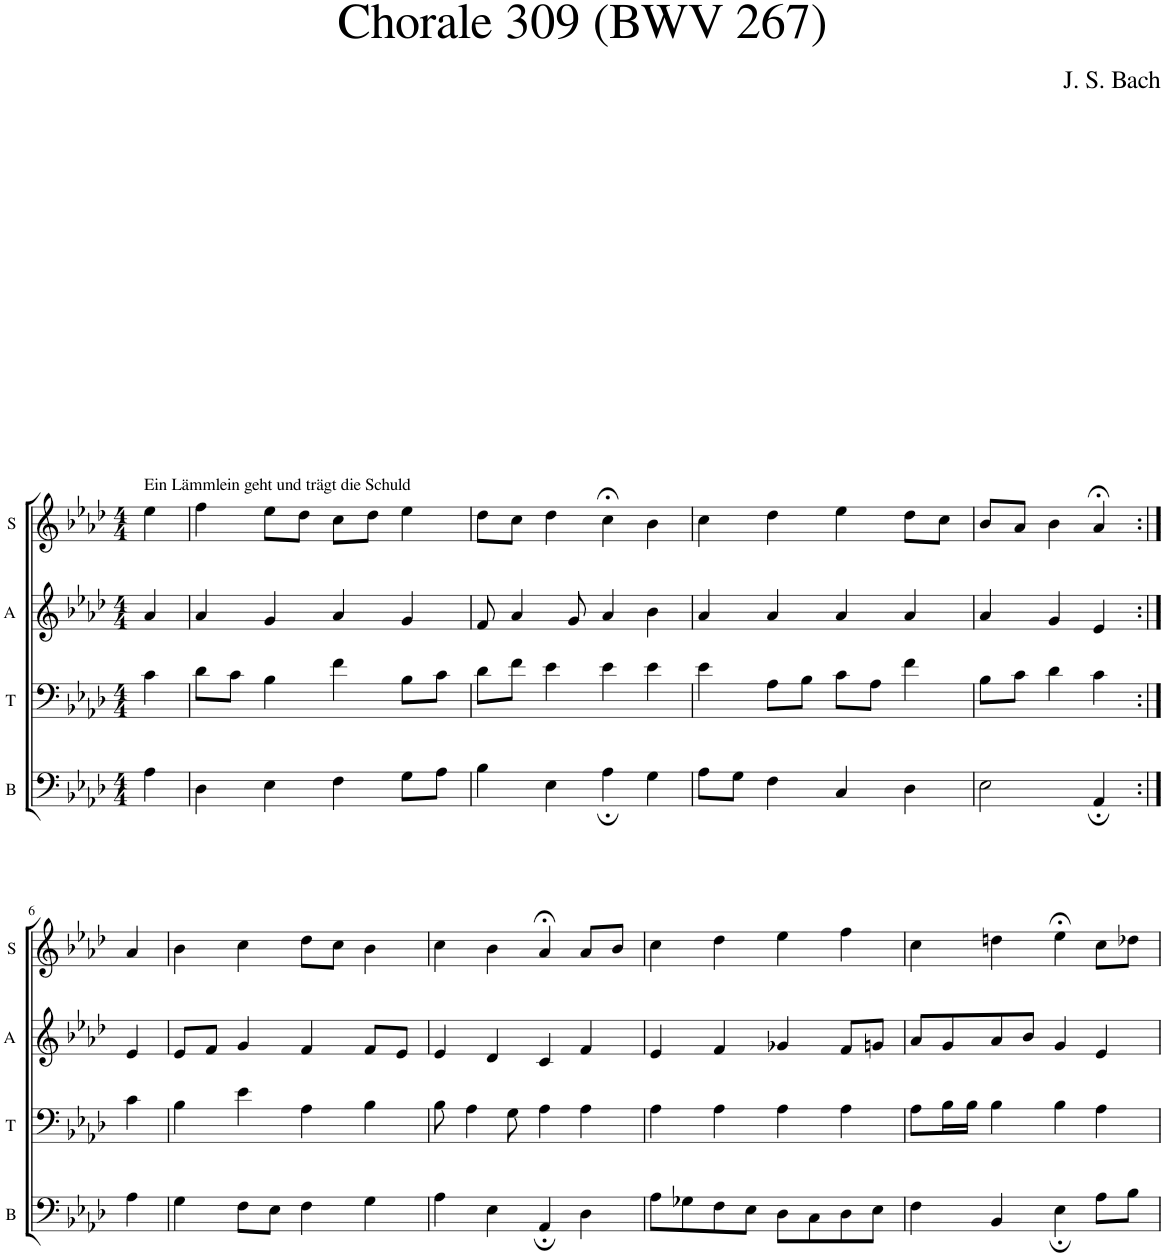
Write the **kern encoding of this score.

**kern	**kern	**kern	**kern
*part4	*part3	*part2	*part1
*staff4	*staff3	*staff2	*staff1
*I"B	*I"T	*I"A	*I"S
*I'B	*I'T	*I'A	*I'S
*clefF4	*clefF4	*clefG2	*clefG2
*k[b-e-a-d-]	*k[b-e-a-d-]	*k[b-e-a-d-]	*k[b-e-a-d-]
*M4/4	*M4/4	*M4/4	*M4/4
=1	=1	=1	=1
!	!	!	!LO:TX:a:t=Ein Lämmlein geht und trägt die Schuld
4A-\	4c\	4a-/	4ee-\
=2	=2	=2	=2
4D-\	8d-\L	4a-/	4ff\
.	8c\J	.	.
4E-\	4B-\	4g/	8ee-\L
.	.	.	8dd-\J
4F\	4f\	4a-/	8cc\L
.	.	.	8dd-\J
8G\L	8B-\L	4g/	4ee-\
8A-\J	8c\J	.	.
=3	=3	=3	=3
4B-\	8d-\L	8f/	8dd-\L
.	8f\J	4a-/	8cc\J
4E-\	4e-\	.	4dd-\
.	.	8g/	.
4A-;\	4e-\	4a-/	4cc;<\
4G\	4e-\	4b-\	4b-\
=4	=4	=4	=4
8A-\L	4e-\	4a-/	4cc\
8G\J	.	.	.
4F\	8A-\L	4a-/	4dd-\
.	8B-\J	.	.
4C/	8c\L	4a-/	4ee-\
.	8A-\J	.	.
4D-\	4f\	4a-/	8dd-\L
.	.	.	8cc\J
=5	=5	=5	=5
2E-\	8B-\L	4a-/	8b-/L
.	8c\J	.	8a-/J
.	4d-\	4g/	4b-\
4AA-;/	4c\	4e-/	4a-;</
!!LO:LB:g=z
=6:|!	=6:|!	=6:|!	=6:|!
4A-\	4c\	4e-/	4a-/
=7	=7	=7	=7
4G\	4B-\	8e-/L	4b-\
.	.	8f/J	.
8F\L	4e-\	4g/	4cc\
8E-\J	.	.	.
4F\	4A-\	4f/	8dd-\L
.	.	.	8cc\J
4G\	4B-\	8f/L	4b-\
.	.	8e-/J	.
=8	=8	=8	=8
4A-\	8B-\	4e-/	4cc\
.	4A-\	.	.
4E-\	.	4d-/	4b-\
.	8G\	.	.
4AA-;/	4A-\	4c/	4a-;</
4D-\	4A-\	4f/	8a-/L
.	.	.	8b-/J
=9	=9	=9	=9
8A-\L	4A-\	4e-/	4cc\
8G-X\	.	.	.
8F\	4A-\	4f/	4dd-\
8E-\J	.	.	.
8D-\L	4A-\	4g-X/	4ee-\
8C\	.	.	.
8D-\	4A-\	8f/L	4ff\
8E-\J	.	8gn/J	.
=10	=10	=10	=10
4F\	8A-\L	8a-/L	4cc\
.	16B-\L	8g/	.
.	16B-\JJ	.	.
4BB-/	4B-\	8a-/	4ddn\
.	.	8b-/J	.
4E-;\	4B-\	4g/	4ee-;<\
8A-\L	4A-\	4e-/	8cc\L
8B-\J	.	.	8dd-X\J
=	=	=	=
*-	*-	*-	*-
